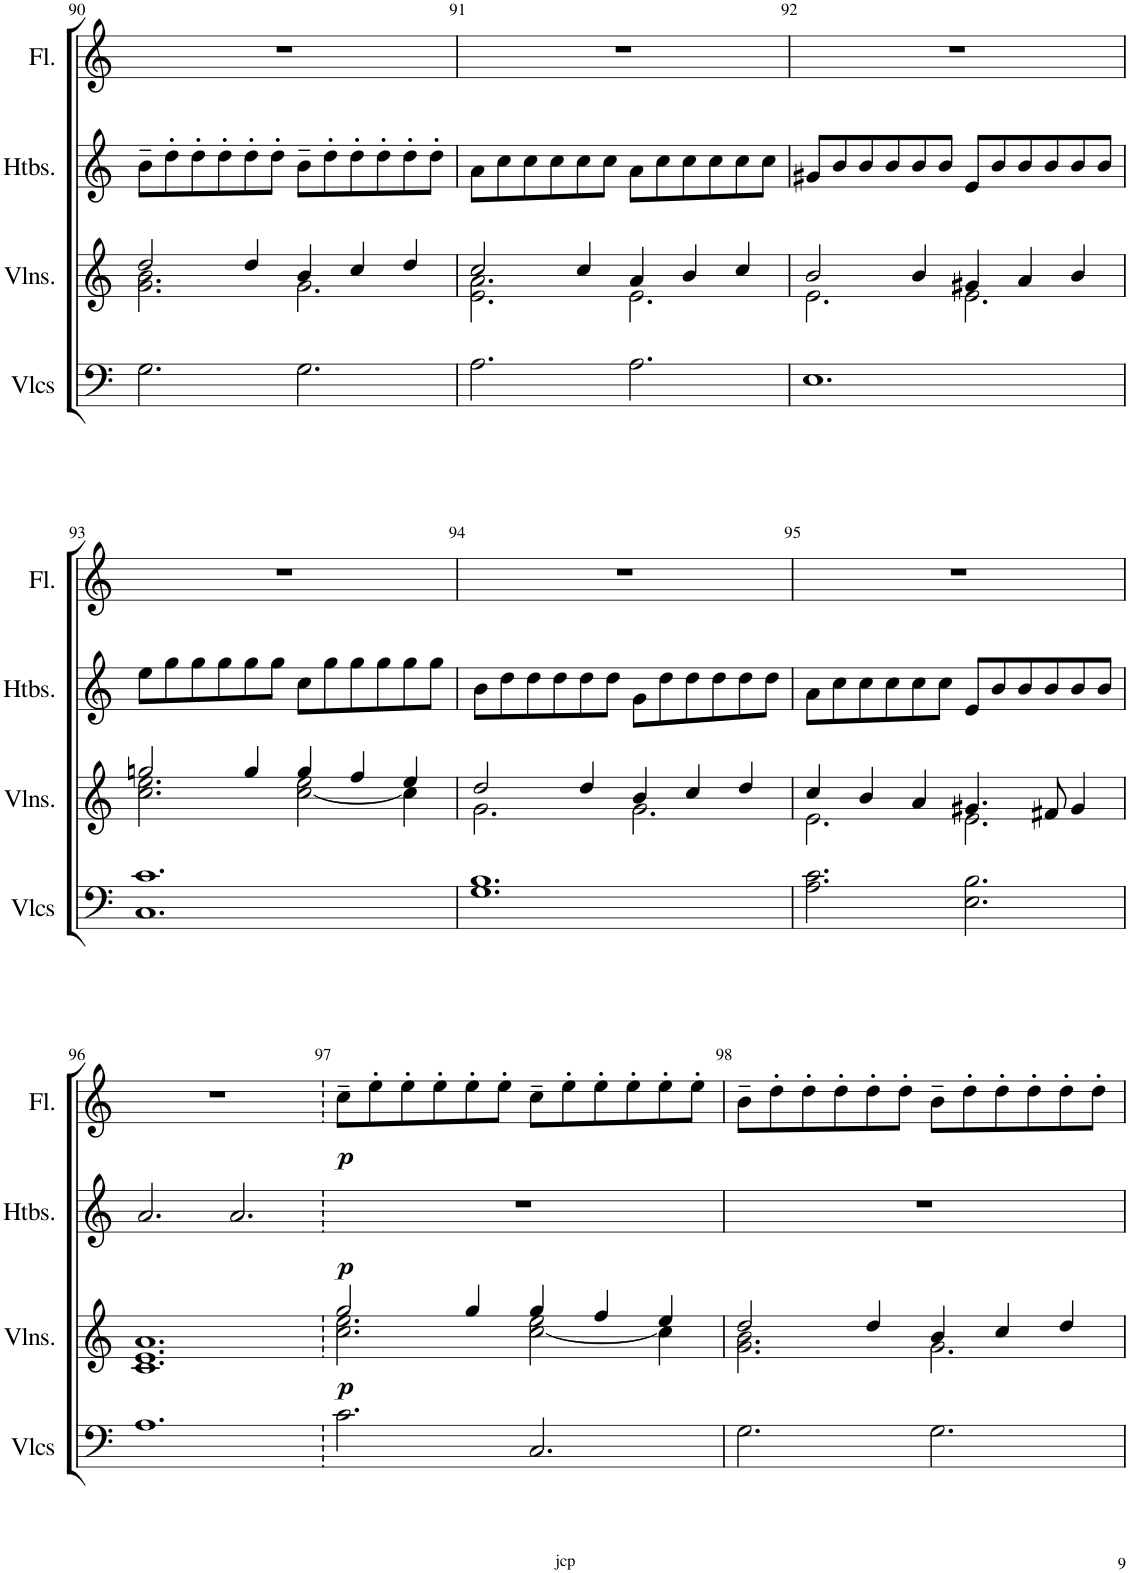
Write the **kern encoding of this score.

**kern	**dynam	**kern	**kern	**dynam	**kern	**dynam
*part4	*part4	*part3	*part2	*part2	*part1	*part1
*staff4	*staff4	*staff3	*staff2	*staff2	*staff1	*staff1
*I"Violoncelles	*	*I"Violons	*I"Hautbois	*	*I"Flûte	*
*I'Vlcs	*	*I'Vlns.	*I'Htbs.	*	*I'Fl.	*
!!LO:PB:g=z
*clefF4	*	*clefG2	*clefG2	*	*clefG2	*
*k[]	*	*k[]	*k[]	*	*k[]	*
*M6/4	*	*M6/4	*M6/4	*	*M6/4	*
=90	=90	=90	=90	=90	=90	=90
*	*	*^	*	*	*	*
2.G\	.	2dd/	2.g\ 2.b\	8b~\L	.	1.r	.
.	.	.	.	8dd'\	.	.	.
.	.	.	.	8dd'\	.	.	.
.	.	.	.	8dd'\	.	.	.
.	.	4dd/	.	8dd'\	.	.	.
.	.	.	.	8dd'\J	.	.	.
2.G\	.	4b/	2.g\	8b~\L	.	.	.
.	.	.	.	8dd'\	.	.	.
.	.	4cc/	.	8dd'\	.	.	.
.	.	.	.	8dd'\	.	.	.
.	.	4dd/	.	8dd'\	.	.	.
.	.	.	.	8dd'\J	.	.	.
=91	=91	=91	=91	=91	=91	=91	=91
2.A\	.	2cc/	2.e\ 2.a\	8a\L	.	1.r	.
.	.	.	.	8cc\	.	.	.
.	.	.	.	8cc\	.	.	.
.	.	.	.	8cc\	.	.	.
.	.	4cc/	.	8cc\	.	.	.
.	.	.	.	8cc\J	.	.	.
2.A\	.	4a/	2.e\	8a\L	.	.	.
.	.	.	.	8cc\	.	.	.
.	.	4b/	.	8cc\	.	.	.
.	.	.	.	8cc\	.	.	.
.	.	4cc/	.	8cc\	.	.	.
.	.	.	.	8cc\J	.	.	.
=92	=92	=92	=92	=92	=92	=92	=92
1.E	.	2b/	2.e\	8g#X/L	.	1.r	.
.	.	.	.	8b/	.	.	.
.	.	.	.	8b/	.	.	.
.	.	.	.	8b/	.	.	.
.	.	4b/	.	8b/	.	.	.
.	.	.	.	8b/J	.	.	.
.	.	4g#X/	2.e\	8e/L	.	.	.
.	.	.	.	8b/	.	.	.
.	.	4a/	.	8b/	.	.	.
.	.	.	.	8b/	.	.	.
.	.	4b/	.	8b/	.	.	.
.	.	.	.	8b/J	.	.	.
!!LO:LB:g=z
=93	=93	=93	=93	=93	=93	=93	=93
1.C 1.c	.	2ggn/	2.cc\ 2.ee\	8ee\L	.	1.r	.
.	.	.	.	8gg\	.	.	.
.	.	.	.	8gg\	.	.	.
.	.	.	.	8gg\	.	.	.
.	.	4gg/	.	8gg\	.	.	.
.	.	.	.	8gg\J	.	.	.
.	.	4gg/	[2cc\ 2ee\	8cc\L	.	.	.
.	.	.	.	8gg\	.	.	.
.	.	4ff/	.	8gg\	.	.	.
.	.	.	.	8gg\	.	.	.
.	.	4ee/	4cc\]	8gg\	.	.	.
.	.	.	.	8gg\J	.	.	.
=94	=94	=94	=94	=94	=94	=94	=94
1.G 1.B	.	2dd/	2.g\	8b\L	.	1.r	.
.	.	.	.	8dd\	.	.	.
.	.	.	.	8dd\	.	.	.
.	.	.	.	8dd\	.	.	.
.	.	4dd/	.	8dd\	.	.	.
.	.	.	.	8dd\J	.	.	.
.	.	4b/	2.g\	8g\L	.	.	.
.	.	.	.	8dd\	.	.	.
.	.	4cc/	.	8dd\	.	.	.
.	.	.	.	8dd\	.	.	.
.	.	4dd/	.	8dd\	.	.	.
.	.	.	.	8dd\J	.	.	.
=95	=95	=95	=95	=95	=95	=95	=95
2.A\ 2.c\	.	4cc/	2.e\	8a\L	.	1.r	.
.	.	.	.	8cc\	.	.	.
.	.	4b/	.	8cc\	.	.	.
.	.	.	.	8cc\	.	.	.
.	.	4a/	.	8cc\	.	.	.
.	.	.	.	8cc\J	.	.	.
2.E\ 2.B\	.	4.g#X/	2.e\	8e/L	.	.	.
.	.	.	.	8b/	.	.	.
.	.	.	.	8b/	.	.	.
.	.	8f#X/	.	8b/	.	.	.
.	.	4g#/	.	8b/	.	.	.
.	.	.	.	8b/J	.	.	.
*	*	*v	*v	*	*	*	*
!!LO:LB:g=z
=96	=96	=96	=96	=96	=96	=96
1.A	.	1.c 1.e 1.a	2.a/	.	1.r	.
.	.	.	2.a/	.	.	.
=97	=97	=97	=97	=97	=97	=97
*	*	*^	*	*	*	*
!	!LO:DY:a	!	!	!	!LO:DY:b	!	!LO:DY:b
2.c\	p	2gg/	2.cc\ 2.ee\	1.r	p	8cc~\L	p
.	.	.	.	.	.	8ee'\	.
.	.	.	.	.	.	8ee'\	.
.	.	.	.	.	.	8ee'\	.
.	.	4gg/	.	.	.	8ee'\	.
.	.	.	.	.	.	8ee'\J	.
2.C/	.	4gg/	[2cc\ 2ee\	.	.	8cc~\L	.
.	.	.	.	.	.	8ee'\	.
.	.	4ff/	.	.	.	8ee'\	.
.	.	.	.	.	.	8ee'\	.
.	.	4ee/	4cc\]	.	.	8ee'\	.
.	.	.	.	.	.	8ee'\J	.
=98	=98	=98	=98	=98	=98	=98	=98
2.G\	.	2dd/	2.g\ 2.b\	1.r	.	8b~\L	.
.	.	.	.	.	.	8dd'\	.
.	.	.	.	.	.	8dd'\	.
.	.	.	.	.	.	8dd'\	.
.	.	4dd/	.	.	.	8dd'\	.
.	.	.	.	.	.	8dd'\J	.
2.G\	.	4b/	2.g\	.	.	8b~\L	.
.	.	.	.	.	.	8dd'\	.
.	.	4cc/	.	.	.	8dd'\	.
.	.	.	.	.	.	8dd'\	.
.	.	4dd/	.	.	.	8dd'\	.
.	.	.	.	.	.	8dd'\J	.
*	*	*v	*v	*	*	*	*
=	=	=	=	=	=	=
*-	*-	*-	*-	*-	*-	*-
